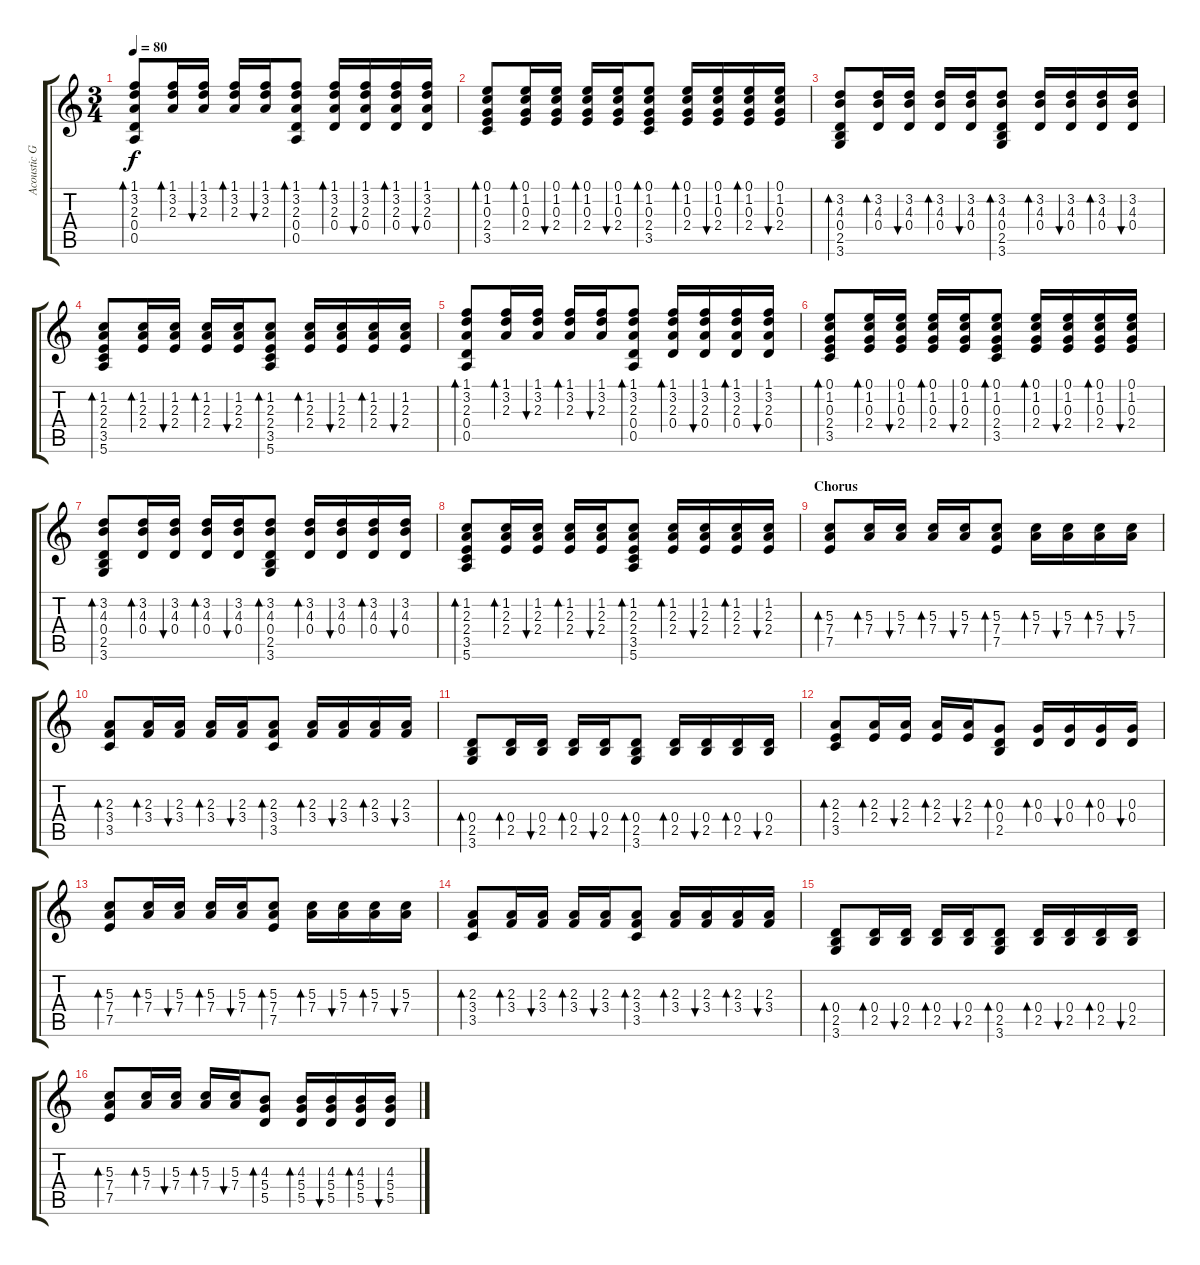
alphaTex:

\track ("Acoustic Guitar" "Acoustic G") {instrument acousticguitarsteel}
\staff {score tabs}
\tuning (E4 B3 G3 D3 A2 E2) {hide}
\ts (3 4)
\tempo 80
\clef g2
\ks c
(1.1 3.2 2.3 0.4 0.5).8{bd 60 dy f} (1.1 3.2 2.3).16{bd 60} (1.1 3.2 2.3).16{bu 60} (1.1 3.2 2.3).16{bd 60} (1.1 3.2 2.3).16{bu 60} (1.1 3.2 2.3 0.4 0.5).8{bd 60} (1.1 3.2 2.3 0.4).16{bd 60} (1.1 3.2 2.3 0.4).16{bu 60} (1.1 3.2 2.3 0.4).16{bd 60} (1.1 3.2 2.3 0.4).16{bu 60} |
(0.1 1.2 0.3 2.4 3.5).8{bd 60} (0.1 1.2 0.3 2.4).16{bd 60} (0.1 1.2 0.3 2.4).16{bu 60} (0.1 1.2 0.3 2.4).16{bd 60} (0.1 1.2 0.3 2.4).16{bu 60} (0.1 1.2 0.3 2.4 3.5).8{bd 60} (0.1 1.2 0.3 2.4).16{bd 60} (0.1 1.2 0.3 2.4).16{bu 60} (0.1 1.2 0.3 2.4).16{bd 60} (0.1 1.2 0.3 2.4).16{bu 60} |
(3.2 4.3 0.4 2.5 3.6).8{bd 60} (3.2 4.3 0.4).16{bd 60} (3.2 4.3 0.4).16{bu 60} (3.2 4.3 0.4).16{bd 60} (3.2 4.3 0.4).16{bu 60} (3.2 4.3 0.4 2.5 3.6).8{bd 60} (3.2 4.3 0.4).16{bd 60} (3.2 4.3 0.4).16{bu 60} (3.2 4.3 0.4).16{bd 60} (3.2 4.3 0.4).16{bu 60} |
(1.2 2.3 2.4 3.5 5.6).8{bd 60} (1.2 2.3 2.4).16{bd 60} (1.2 2.3 2.4).16{bu 60} (1.2 2.3 2.4).16{bd 60} (1.2 2.3 2.4).16{bu 60} (1.2 2.3 2.4 3.5 5.6).8{bd 60} (1.2 2.3 2.4).16{bd 60} (1.2 2.3 2.4).16{bu 60} (1.2 2.3 2.4).16{bd 60} (1.2 2.3 2.4).16{bu 60} |
(1.1 3.2 2.3 0.4 0.5).8{bd 60} (1.1 3.2 2.3).16{bd 60} (1.1 3.2 2.3).16{bu 60} (1.1 3.2 2.3).16{bd 60} (1.1 3.2 2.3).16{bu 60} (1.1 3.2 2.3 0.4 0.5).8{bd 60} (1.1 3.2 2.3 0.4).16{bd 60} (1.1 3.2 2.3 0.4).16{bu 60} (1.1 3.2 2.3 0.4).16{bd 60} (1.1 3.2 2.3 0.4).16{bu 60} |
(0.1 1.2 0.3 2.4 3.5).8{bd 60} (0.1 1.2 0.3 2.4).16{bd 60} (0.1 1.2 0.3 2.4).16{bu 60} (0.1 1.2 0.3 2.4).16{bd 60} (0.1 1.2 0.3 2.4).16{bu 60} (0.1 1.2 0.3 2.4 3.5).8{bd 60} (0.1 1.2 0.3 2.4).16{bd 60} (0.1 1.2 0.3 2.4).16{bu 60} (0.1 1.2 0.3 2.4).16{bd 60} (0.1 1.2 0.3 2.4).16{bu 60} |
(3.2 4.3 0.4 2.5 3.6).8{bd 60} (3.2 4.3 0.4).16{bd 60} (3.2 4.3 0.4).16{bu 60} (3.2 4.3 0.4).16{bd 60} (3.2 4.3 0.4).16{bu 60} (3.2 4.3 0.4 2.5 3.6).8{bd 60} (3.2 4.3 0.4).16{bd 60} (3.2 4.3 0.4).16{bu 60} (3.2 4.3 0.4).16{bd 60} (3.2 4.3 0.4).16{bu 60} |
(1.2 2.3 2.4 3.5 5.6).8{bd 60} (1.2 2.3 2.4).16{bd 60} (1.2 2.3 2.4).16{bu 60} (1.2 2.3 2.4).16{bd 60} (1.2 2.3 2.4).16{bu 60} (1.2 2.3 2.4 3.5 5.6).8{bd 60} (1.2 2.3 2.4).16{bd 60} (1.2 2.3 2.4).16{bu 60} (1.2 2.3 2.4).16{bd 60} (1.2 2.3 2.4).16{bu 60} |
\section ("" "Chorus")
(5.3 7.4 7.5).8{bd 60} (5.3 7.4).16{bd 60} (5.3 7.4).16{bu 60} (5.3 7.4).16{bd 60} (5.3 7.4).16{bu 60} (5.3 7.4 7.5).8{bd 60} (5.3 7.4).16{bd 60} (5.3 7.4).16{bu 60} (5.3 7.4).16{bd 60} (5.3 7.4).16{bu 60} |
(2.3 3.4 3.5).8{bd 60} (2.3 3.4).16{bd 60} (2.3 3.4).16{bu 60} (2.3 3.4).16{bd 60} (2.3 3.4).16{bu 60} (2.3 3.4 3.5).8{bd 60} (2.3 3.4).16{bd 60} (2.3 3.4).16{bu 60} (2.3 3.4).16{bd 60} (2.3 3.4).16{bu 60} |
(0.4 2.5 3.6).8{bd 60} (0.4 2.5).16{bd 60} (0.4 2.5).16{bu 60} (0.4 2.5).16{bd 60} (0.4 2.5).16{bu 60} (0.4 2.5 3.6).8{bd 60} (0.4 2.5).16{bd 60} (0.4 2.5).16{bu 60} (0.4 2.5).16{bd 60} (0.4 2.5).16{bu 60} |
(2.3 2.4 3.5).8{bd 60} (2.3 2.4).16{bd 60} (2.3 2.4).16{bu 60} (2.3 2.4).16{bd 60} (2.3 2.4).16{bu 60} (0.3 0.4 2.5).8{bd 60} (0.3 0.4).16{bd 60} (0.3 0.4).16{bu 60} (0.3 0.4).16{bd 60} (0.3 0.4).16{bu 60} |
(5.3 7.4 7.5).8{bd 60} (5.3 7.4).16{bd 60} (5.3 7.4).16{bu 60} (5.3 7.4).16{bd 60} (5.3 7.4).16{bu 60} (5.3 7.4 7.5).8{bd 60} (5.3 7.4).16{bd 60} (5.3 7.4).16{bu 60} (5.3 7.4).16{bd 60} (5.3 7.4).16{bu 60} |
(2.3 3.4 3.5).8{bd 60} (2.3 3.4).16{bd 60} (2.3 3.4).16{bu 60} (2.3 3.4).16{bd 60} (2.3 3.4).16{bu 60} (2.3 3.4 3.5).8{bd 60} (2.3 3.4).16{bd 60} (2.3 3.4).16{bu 60} (2.3 3.4).16{bd 60} (2.3 3.4).16{bu 60} |
(0.4 2.5 3.6).8{bd 60} (0.4 2.5).16{bd 60} (0.4 2.5).16{bu 60} (0.4 2.5).16{bd 60} (0.4 2.5).16{bu 60} (0.4 2.5 3.6).8{bd 60} (0.4 2.5).16{bd 60} (0.4 2.5).16{bu 60} (0.4 2.5).16{bd 60} (0.4 2.5).16{bu 60} |
(5.3 7.4 7.5).8{bd 60} (5.3 7.4).16{bd 60} (5.3 7.4).16{bu 60} (5.3 7.4).16{bd 60} (5.3 7.4).16{bu 60} (4.3 5.4 5.5).8{bd 60} (4.3 5.4 5.5).16{bd 60} (4.3 5.4 5.5).16{bu 60} (4.3 5.4 5.5).16{bd 60} (4.3 5.4 5.5).16{bu 60}
